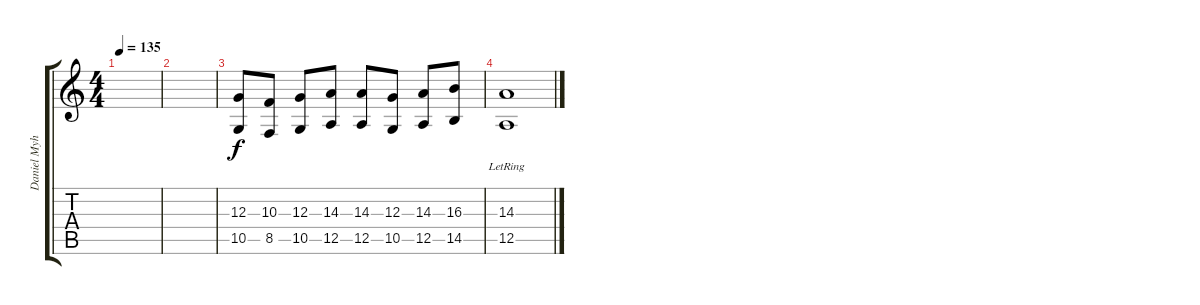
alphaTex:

\track ("Daniel Myhr" "Daniel Myh") {instrument stringensemble1}
\staff {score tabs}
\tuning (E4 B3 G3 D3 A2 E2) {hide}
\ts (4 4)
\tempo 135
\clef g2
\ks c
|
|
(12.3 10.5).8 (10.3 8.5).8 (12.3 10.5).8 (14.3 12.5).8 (14.3 12.5).8 (12.3 10.5).8 (14.3 12.5).8 (16.3 14.5).8 |
(14.3 12.5{lr}).1
